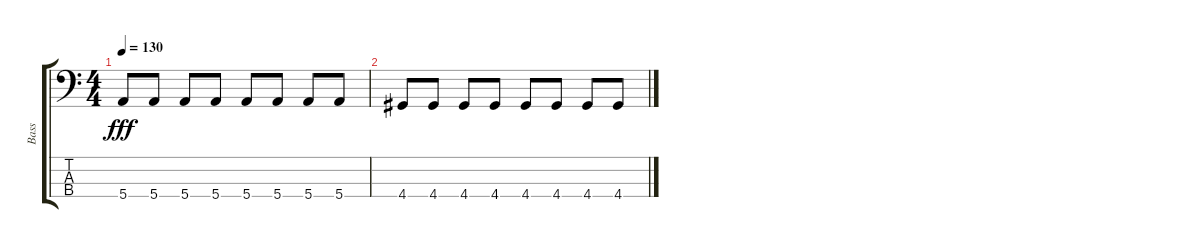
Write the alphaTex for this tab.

\track ("Bass" "Bass") {instrument electricbasspick}
\staff {score tabs}
\tuning (G2 D2 A1 E1) {hide}
\ts (4 4)
\tempo 130
\clef f4
\ks c
5.4.8{dy fff} 5.4.8 5.4.8 5.4.8 5.4.8 5.4.8 5.4.8 5.4.8 |
4.4.8 4.4.8 4.4.8 4.4.8 4.4.8 4.4.8 4.4.8 4.4.8
